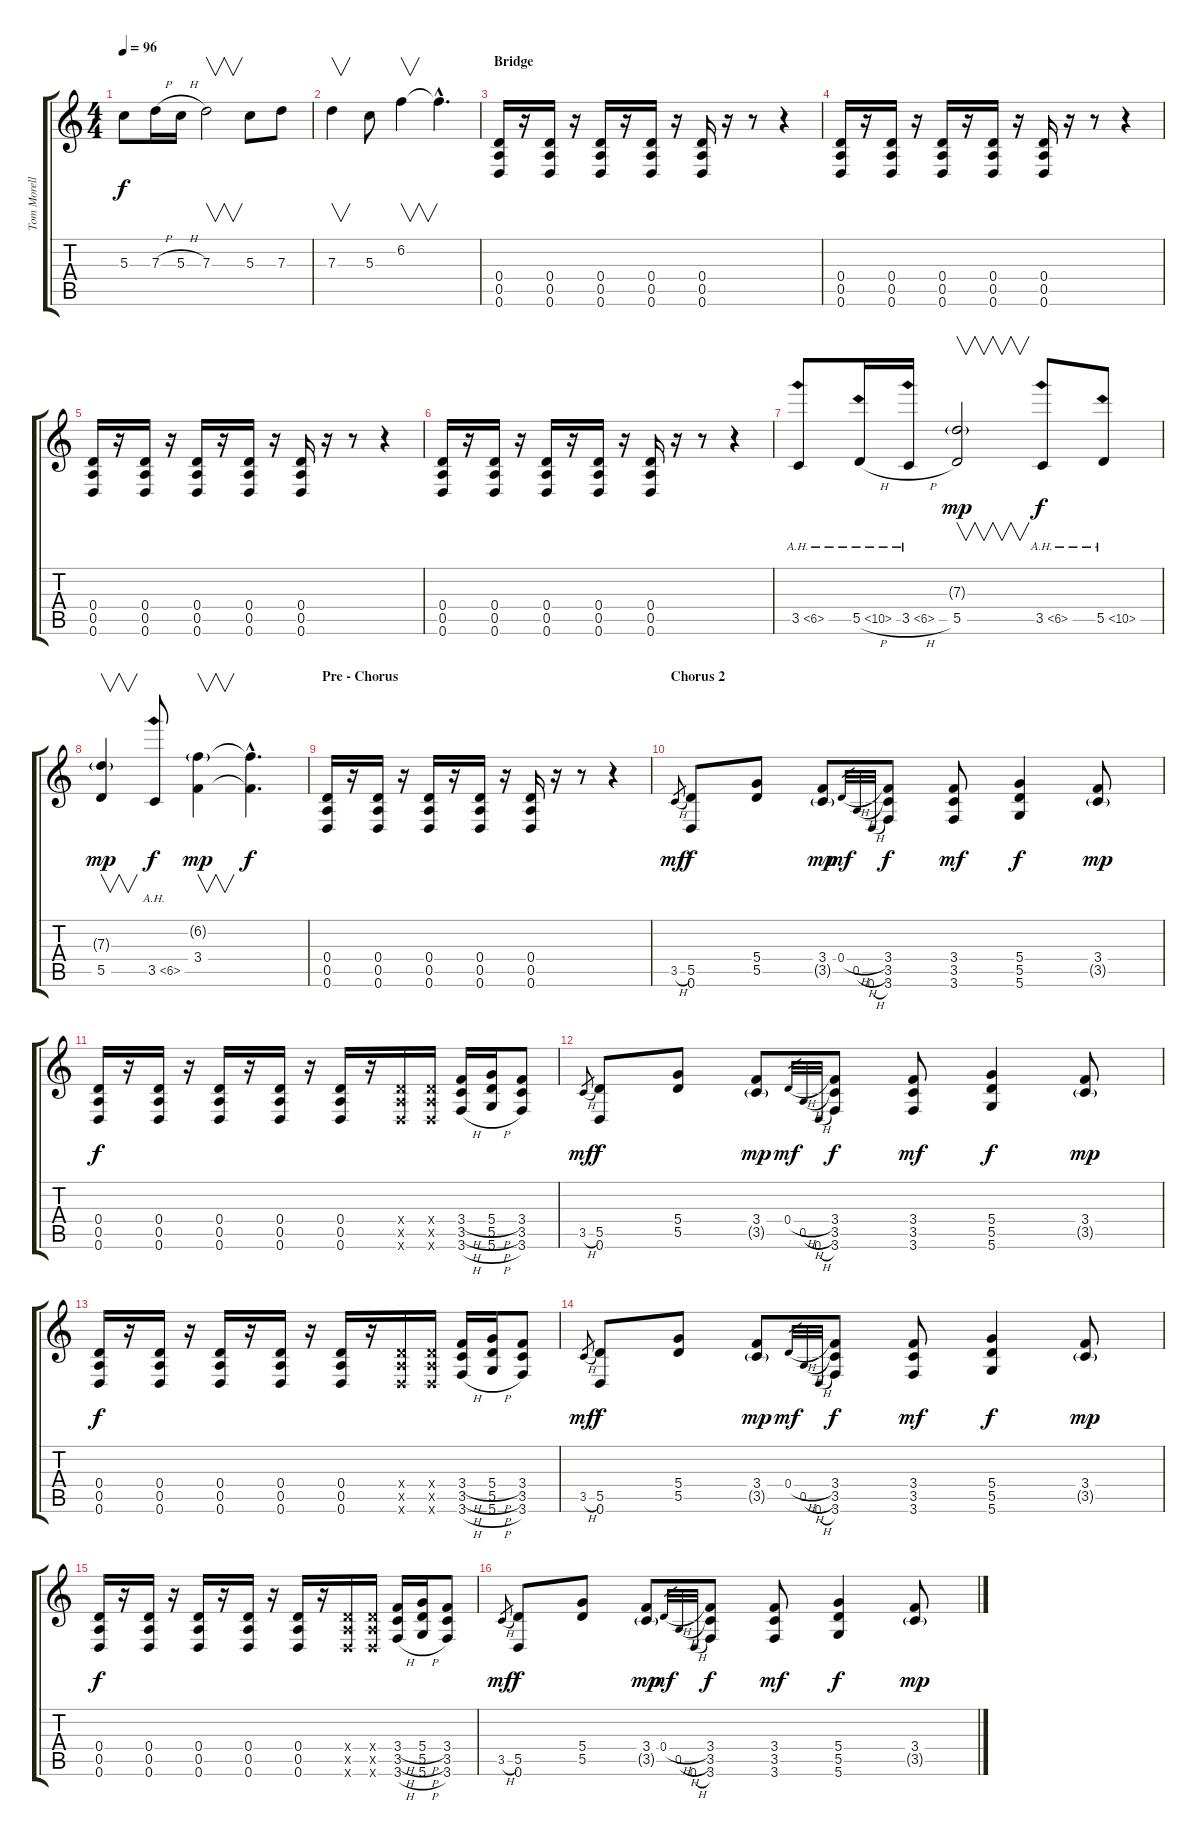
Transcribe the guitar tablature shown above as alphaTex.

\track ("Tom Morello / Guitar" "Tom Morell") {instrument overdrivenguitar}
\staff {score tabs}
\tuning (E4 B3 G3 D3 A2 D2) {hide}
\ts (4 4)
\tempo 96
\clef g2
\ks c
5.3.8{dy f} 7.3{h}.16 5.3{h}.16 7.3.2{v} 5.3.8 7.3.8 |
7.3.4{v} 5.3.8 6.2.4{v} 6.2{hac t}.4{d} |
\section ("" "Bridge")
(0.4 0.5 0.6).16{volume 14} r.16 (0.4 0.5 0.6).16 r.16 (0.4 0.5 0.6).16 r.16 (0.4 0.5 0.6).16 r.16 (0.4 0.5 0.6).16 r.16 r.8 r.4 |
(0.4 0.5 0.6).16 r.16 (0.4 0.5 0.6).16 r.16 (0.4 0.5 0.6).16 r.16 (0.4 0.5 0.6).16 r.16 (0.4 0.5 0.6).16 r.16 r.8 r.4 |
(0.4 0.5 0.6).16 r.16 (0.4 0.5 0.6).16 r.16 (0.4 0.5 0.6).16 r.16 (0.4 0.5 0.6).16 r.16 (0.4 0.5 0.6).16 r.16 r.8 r.4 |
(0.4 0.5 0.6).16 r.16 (0.4 0.5 0.6).16 r.16 (0.4 0.5 0.6).16 r.16 (0.4 0.5 0.6).16 r.16 (0.4 0.5 0.6).16 r.16 r.8 r.4 |
3.5{ah 3}.8{volume 12} 5.5{ah 5 h}.16 3.5{ah 3 h}.16 (7.3{g} 5.5).2{v dy mp} 3.5{ah 3}.8{dy f} 5.5{ah 5}.8 |
(7.3{g} 5.5).4{v dy mp} 3.5{ah 3}.8{dy f} (6.2{g} 3.4).4{v dy mp} (6.2{hac t} 3.4{hac t}).4{d dy f} |
\section ("" "Pre - Chorus")
(0.4 0.5 0.6).16{volume 14} r.16 (0.4 0.5 0.6).16 r.16 (0.4 0.5 0.6).16 r.16 (0.4 0.5 0.6).16 r.16 (0.4 0.5 0.6).16 r.16 r.8 r.4 |
\section ("" "Chorus 2")
3.5{h}.8{gr dy mf} (5.5 0.6).8{dy f} (5.4 5.5).8 (3.4 3.5{g}).8{dy mp} 0.4{h}.32{gr dy mf} 0.5{h}.32{gr} 0.6{h}.32{gr} (3.4 3.5 3.6).8{dy f} (3.4 3.5 3.6).8{dy mf} (5.4 5.5 5.6).4{dy f} (3.4 3.5{g}).8{dy mp} |
(0.4 0.5 0.6).16{dy f} r.16 (0.4 0.5 0.6).16 r.16 (0.4 0.5 0.6).16 r.16 (0.4 0.5 0.6).16 r.16 (0.4 0.5 0.6).16 r.16 (0.4{x} 0.5{x} 0.6{x}).16 (0.4{x} 0.5{x} 0.6{x}).16 (3.4{h} 3.5{h} 3.6{h}).16 (5.4{h} 5.5{h} 5.6{h}).16 (3.4 3.5 3.6).8 |
3.5{h}.8{gr dy mf} (5.5 0.6).8{dy f} (5.4 5.5).8 (3.4 3.5{g}).8{dy mp} 0.4{h}.32{gr dy mf} 0.5{h}.32{gr} 0.6{h}.32{gr} (3.4 3.5 3.6).8{dy f} (3.4 3.5 3.6).8{dy mf} (5.4 5.5 5.6).4{dy f} (3.4 3.5{g}).8{dy mp} |
(0.4 0.5 0.6).16{dy f} r.16 (0.4 0.5 0.6).16 r.16 (0.4 0.5 0.6).16 r.16 (0.4 0.5 0.6).16 r.16 (0.4 0.5 0.6).16 r.16 (0.4{x} 0.5{x} 0.6{x}).16 (0.4{x} 0.5{x} 0.6{x}).16 (3.4{h} 3.5{h} 3.6{h}).16 (5.4{h} 5.5{h} 5.6{h}).16 (3.4 3.5 3.6).8 |
3.5{h}.8{gr dy mf} (5.5 0.6).8{dy f} (5.4 5.5).8 (3.4 3.5{g}).8{dy mp} 0.4{h}.32{gr dy mf} 0.5{h}.32{gr} 0.6{h}.32{gr} (3.4 3.5 3.6).8{dy f} (3.4 3.5 3.6).8{dy mf} (5.4 5.5 5.6).4{dy f} (3.4 3.5{g}).8{dy mp} |
(0.4 0.5 0.6).16{dy f} r.16 (0.4 0.5 0.6).16 r.16 (0.4 0.5 0.6).16 r.16 (0.4 0.5 0.6).16 r.16 (0.4 0.5 0.6).16 r.16 (0.4{x} 0.5{x} 0.6{x}).16 (0.4{x} 0.5{x} 0.6{x}).16 (3.4{h} 3.5{h} 3.6{h}).16 (5.4{h} 5.5{h} 5.6{h}).16 (3.4 3.5 3.6).8 |
3.5{h}.8{gr dy mf} (5.5 0.6).8{dy f} (5.4 5.5).8 (3.4 3.5{g}).8{dy mp} 0.4{h}.32{gr dy mf} 0.5{h}.32{gr} 0.6{h}.32{gr} (3.4 3.5 3.6).8{dy f} (3.4 3.5 3.6).8{dy mf} (5.4 5.5 5.6).4{dy f} (3.4 3.5{g}).8{dy mp}
